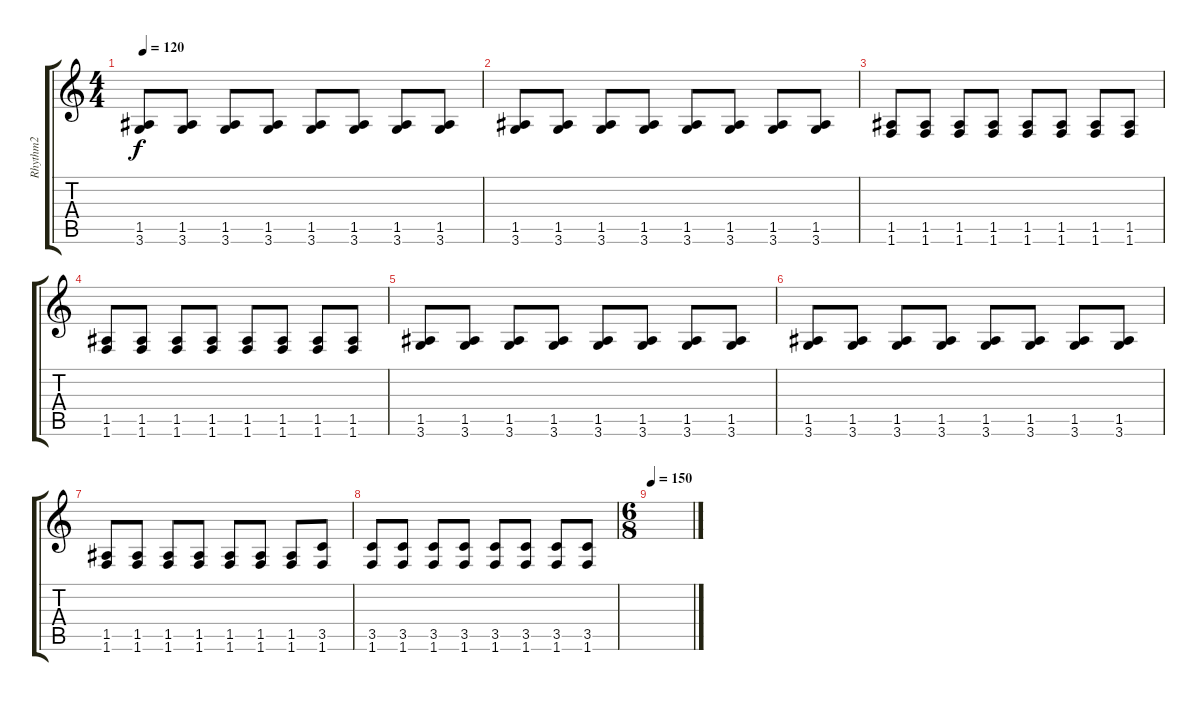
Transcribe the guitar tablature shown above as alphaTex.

\track ("Rhythm2" "Rhythm2") {instrument distortionguitar}
\staff {score tabs}
\tuning (E4 B3 G3 D3 A2 E2) {hide}
\ts (4 4)
\tempo 120
\clef g2
\ks c
(1.5 3.6).8{dy f} (1.5 3.6).8 (1.5 3.6).8 (1.5 3.6).8 (1.5 3.6).8 (1.5 3.6).8 (1.5 3.6).8 (1.5 3.6).8 |
(1.5 3.6).8 (1.5 3.6).8 (1.5 3.6).8 (1.5 3.6).8 (1.5 3.6).8 (1.5 3.6).8 (1.5 3.6).8 (1.5 3.6).8 |
(1.5 1.6).8 (1.5 1.6).8 (1.5 1.6).8 (1.5 1.6).8 (1.5 1.6).8 (1.5 1.6).8 (1.5 1.6).8 (1.5 1.6).8 |
(1.5 1.6).8 (1.5 1.6).8 (1.5 1.6).8 (1.5 1.6).8 (1.5 1.6).8 (1.5 1.6).8 (1.5 1.6).8 (1.5 1.6).8 |
(1.5 3.6).8 (1.5 3.6).8 (1.5 3.6).8 (1.5 3.6).8 (1.5 3.6).8 (1.5 3.6).8 (1.5 3.6).8 (1.5 3.6).8 |
(1.5 3.6).8 (1.5 3.6).8 (1.5 3.6).8 (1.5 3.6).8 (1.5 3.6).8 (1.5 3.6).8 (1.5 3.6).8 (1.5 3.6).8 |
(1.5 1.6).8 (1.5 1.6).8 (1.5 1.6).8 (1.5 1.6).8 (1.5 1.6).8 (1.5 1.6).8 (1.5 1.6).8 (3.5 1.6).8 |
(3.5 1.6).8 (3.5 1.6).8 (3.5 1.6).8 (3.5 1.6).8 (3.5 1.6).8 (3.5 1.6).8 (3.5 1.6).8 (3.5 1.6).8 |
\ts (6 8)
\tempo 150
